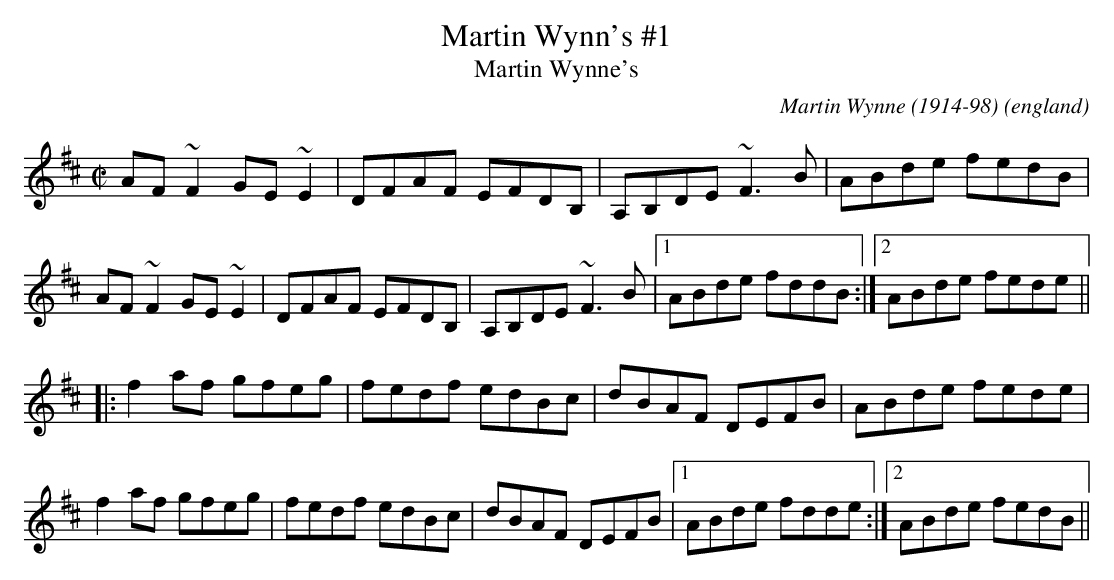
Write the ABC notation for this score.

X:1
T:Martin Wynn's #1
T:Martin Wynne's
O:england
C:Martin Wynne (1914-98)
M:C|
K:D
AF~F2 GE~E2|DFAF EFDB,|A,B,DE ~F3B|ABde fedB|
AF~F2 GE~E2|DFAF EFDB,|A,B,DE ~F3B|1 ABde fddB:|2 ABde fede||
|:f2af gfeg|fedf edBc|dBAF DEFB|ABde fede|
f2af gfeg|fedf edBc|dBAF DEFB|1 ABde fdde:|2 ABde fedB||
